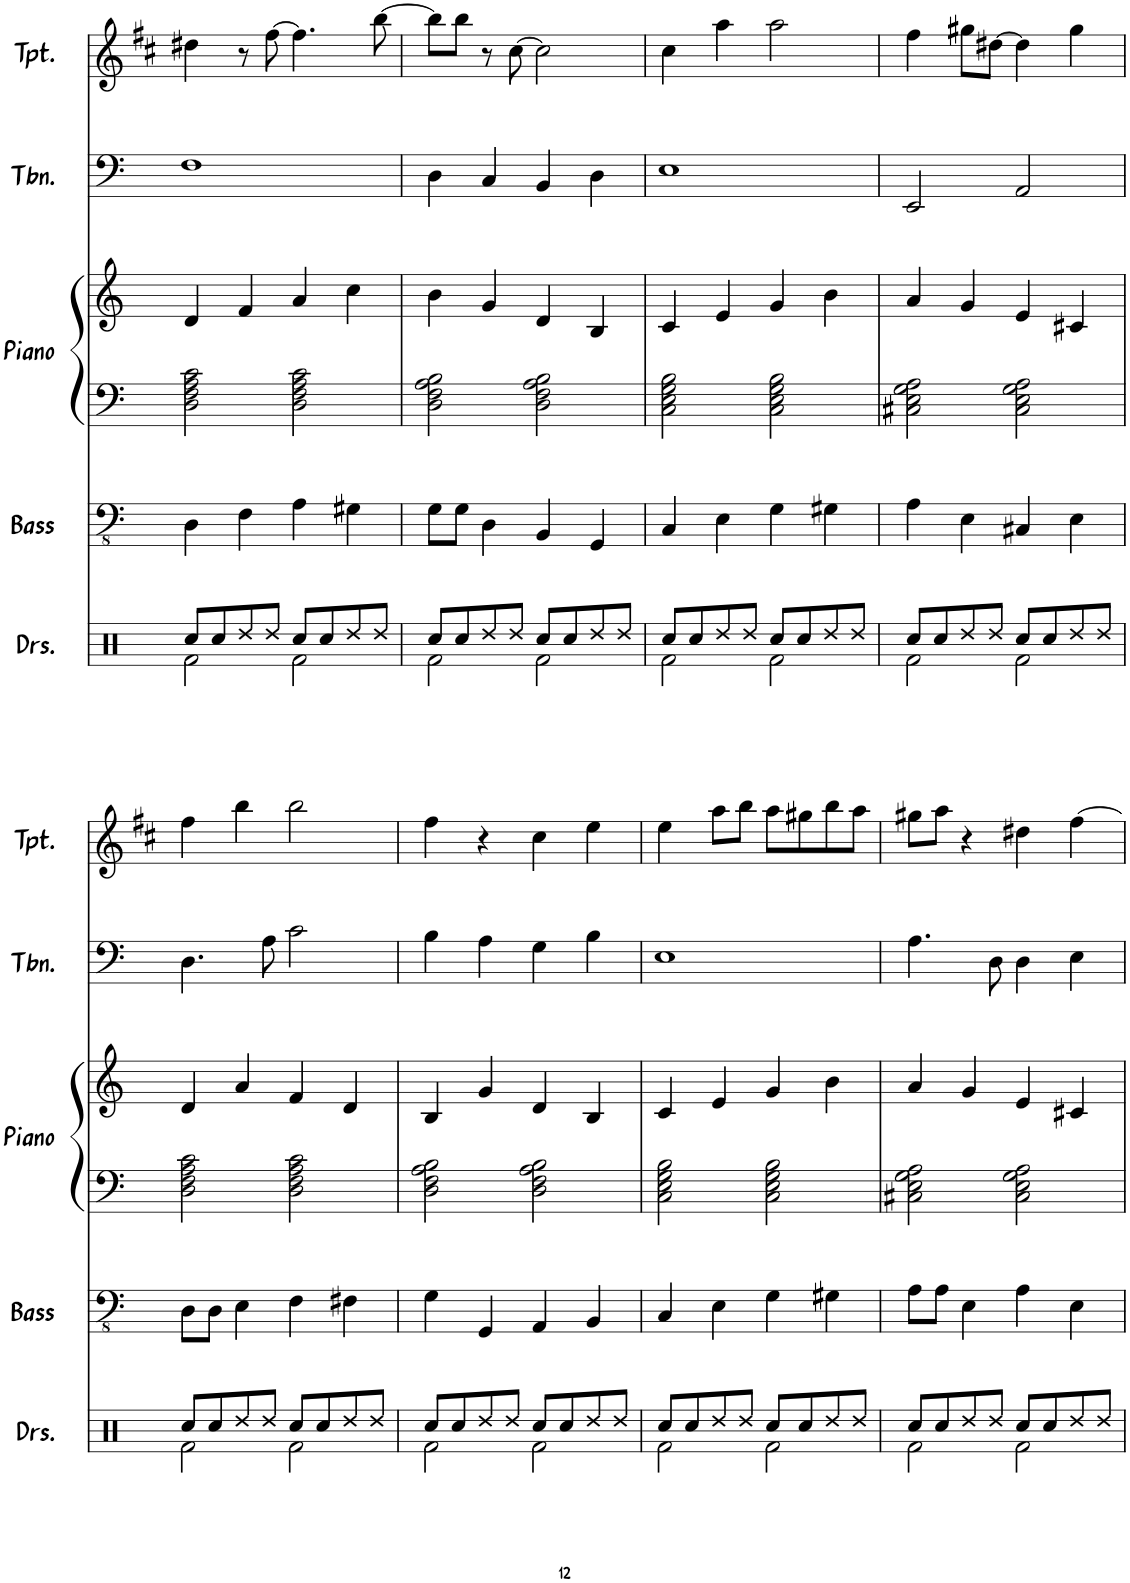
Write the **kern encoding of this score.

**kern	**kern	**kern	**kern	**kern	**kern
*part5	*part4	*part3	*part3	*part2	*part1
*staff6	*staff5	*staff4	*staff3	*staff2	*staff1
*I"Drumset	*I"Bass	*I"Piano	*	*I"Trombone	*I"Trumpet
*I'Drs.	*I'Bass	*I'Piano	*	*I'Tbn.	*I'Tpt.
!!LO:PB:g=z
*clefX	*clefFv4	*clefF4	*clefG2	*clefF4	*clefG2
*	*	*	*	*	*Trd1c2
*k[]	*k[]	*k[]	*k[]	*k[]	*k[f#c#]
*M4/4	*M4/4	*M4/4	*M4/4	*M4/4	*M4/4
=85	=85	=85	=85	=85	=85
*^	*	*	*	*	*
8Rcc/L	2Rf\	4DD\	2D\ 2F\ 2A\ 2c\	4d/	1F	4dd#X\
8Rcc/	.	.	.	.	.	.
8Rdd/	.	4FF\	.	4f/	.	8r
8Rdd/J	.	.	.	.	.	[8ff#\
8Rcc/L	2Rf\	4AA\	2D\ 2F\ 2A\ 2c\	4a/	.	4.ff#\]
8Rcc/	.	.	.	.	.	.
8Rdd/	.	4GG#X\	.	4cc\	.	.
8Rdd/J	.	.	.	.	.	[8bb\
=86	=86	=86	=86	=86	=86	=86
8Rcc/L	2Rf\	8GG\L	2D\ 2F\ 2A\ 2B\	4b\	4D\	8bb\L]
8Rcc/	.	8GG\J	.	.	.	8bb\J
8Rdd/	.	4DD\	.	4g/	4C/	8r
8Rdd/J	.	.	.	.	.	[8cc#\
8Rcc/L	2Rf\	4BBB/	2D\ 2F\ 2A\ 2B\	4d/	4BB/	2cc#\]
8Rcc/	.	.	.	.	.	.
8Rdd/	.	4GGG/	.	4B/	4D\	.
8Rdd/J	.	.	.	.	.	.
=87	=87	=87	=87	=87	=87	=87
8Rcc/L	2Rf\	4CC/	2C\ 2E\ 2G\ 2B\	4c/	1E	4cc#\
8Rcc/	.	.	.	.	.	.
8Rdd/	.	4EE\	.	4e/	.	4aa\
8Rdd/J	.	.	.	.	.	.
8Rcc/L	2Rf\	4GG\	2C\ 2E\ 2G\ 2B\	4g/	.	2aa\
8Rcc/	.	.	.	.	.	.
8Rdd/	.	4GG#X\	.	4b\	.	.
8Rdd/J	.	.	.	.	.	.
=88	=88	=88	=88	=88	=88	=88
8Rcc/L	2Rf\	4AA\	2C#X\ 2E\ 2G\ 2A\	4a/	2EE/	4ff#\
8Rcc/	.	.	.	.	.	.
8Rdd/	.	4EE\	.	4g/	.	8gg#X\L
8Rdd/J	.	.	.	.	.	[8dd#X\J
8Rcc/L	2Rf\	4CC#X/	2C#\ 2E\ 2G\ 2A\	4e/	2AA/	4dd#\]
8Rcc/	.	.	.	.	.	.
8Rdd/	.	4EE\	.	4c#X/	.	4gg#\
8Rdd/J	.	.	.	.	.	.
!!LO:LB:g=z
=89	=89	=89	=89	=89	=89	=89
8Rcc/L	2Rf\	8DD\L	2D\ 2F\ 2A\ 2c\	4d/	4.D\	4ff#\
8Rcc/	.	8DD\J	.	.	.	.
8Rdd/	.	4EE\	.	4a/	.	4bb\
8Rdd/J	.	.	.	.	8A\	.
8Rcc/L	2Rf\	4FF\	2D\ 2F\ 2A\ 2c\	4f/	2c\	2bb\
8Rcc/	.	.	.	.	.	.
8Rdd/	.	4FF#X\	.	4d/	.	.
8Rdd/J	.	.	.	.	.	.
=90	=90	=90	=90	=90	=90	=90
8Rcc/L	2Rf\	4GG\	2D\ 2F\ 2A\ 2B\	4B/	4B\	4ff#\
8Rcc/	.	.	.	.	.	.
8Rdd/	.	4GGG/	.	4g/	4A\	4r
8Rdd/J	.	.	.	.	.	.
8Rcc/L	2Rf\	4AAA/	2D\ 2F\ 2A\ 2B\	4d/	4G\	4cc#\
8Rcc/	.	.	.	.	.	.
8Rdd/	.	4BBB/	.	4B/	4B\	4ee\
8Rdd/J	.	.	.	.	.	.
=91	=91	=91	=91	=91	=91	=91
8Rcc/L	2Rf\	4CC/	2C\ 2E\ 2G\ 2B\	4c/	1E	4ee\
8Rcc/	.	.	.	.	.	.
8Rdd/	.	4EE\	.	4e/	.	8aa\L
8Rdd/J	.	.	.	.	.	8bb\J
8Rcc/L	2Rf\	4GG\	2C\ 2E\ 2G\ 2B\	4g/	.	8aa\L
8Rcc/	.	.	.	.	.	8gg#X\
8Rdd/	.	4GG#X\	.	4b\	.	8bb\
8Rdd/J	.	.	.	.	.	8aa\J
=92	=92	=92	=92	=92	=92	=92
8Rcc/L	2Rf\	8AA\L	2C#X\ 2E\ 2G\ 2A\	4a/	4.A\	8gg#X\L
8Rcc/	.	8AA\J	.	.	.	8aa\J
8Rdd/	.	4EE\	.	4g/	.	4r
8Rdd/J	.	.	.	.	8D\	.
8Rcc/L	2Rf\	4AA\	2C#\ 2E\ 2G\ 2A\	4e/	4D\	4dd#X\
8Rcc/	.	.	.	.	.	.
8Rdd/	.	4EE\	.	4c#X/	4E\	[4ff#\
8Rdd/J	.	.	.	.	.	.
*v	*v	*	*	*	*	*
=	=	=	=	=	=
*-	*-	*-	*-	*-	*-
